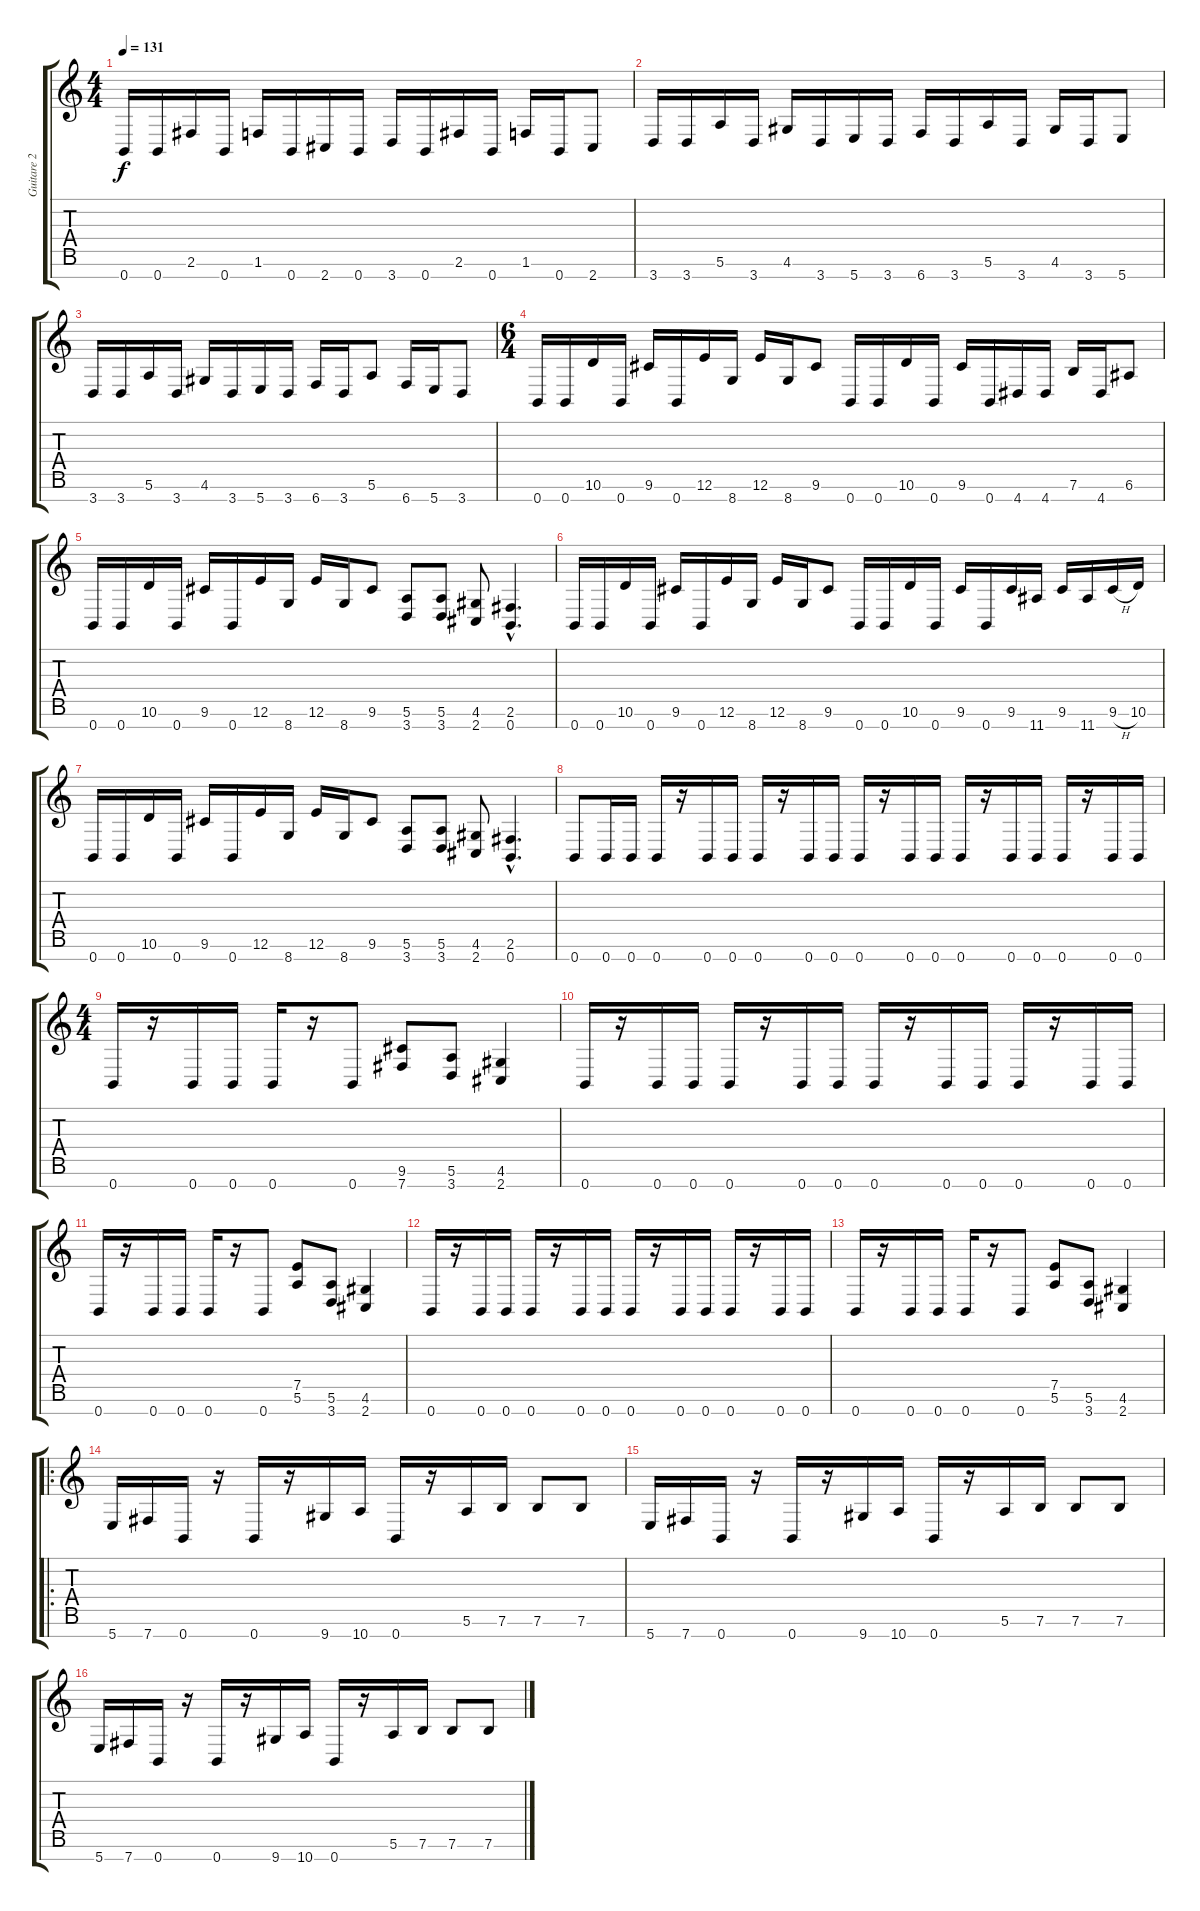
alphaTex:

\track ("Guitare 2" "Guitare 2") {instrument distortionguitar}
\staff {score tabs}
\tuning (E4 B3 G3 D3 A2 E2 B1) {hide}
\ts (4 4)
\tempo 131
\clef g2
\ks c
0.7.16{dy f} 0.7.16 2.6.16 0.7.16 1.6.16 0.7.16 2.7.16 0.7.16 3.7.16 0.7.16 2.6.16 0.7.16 1.6.16 0.7.16 2.7.8 |
3.7.16 3.7.16 5.6.16 3.7.16 4.6.16 3.7.16 5.7.16 3.7.16 6.7.16 3.7.16 5.6.16 3.7.16 4.6.16 3.7.16 5.7.8 |
3.7.16 3.7.16 5.6.16 3.7.16 4.6.16 3.7.16 5.7.16 3.7.16 6.7.16 3.7.16 5.6.8 6.7.16 5.7.16 3.7.8 |
\ts (6 4)
0.7.16 0.7.16 10.6.16 0.7.16 9.6.16 0.7.16 12.6.16 8.7.16 12.6.16 8.7.16 9.6.8 0.7.16 0.7.16 10.6.16 0.7.16 9.6.16 0.7.16 4.7.16 4.7.16 7.6.16 4.7.16 6.6.8 |
0.7.16 0.7.16 10.6.16 0.7.16 9.6.16 0.7.16 12.6.16 8.7.16 12.6.16 8.7.16 9.6.8 (5.6 3.7).8 (5.6 3.7).8 (4.6 2.7).8 (2.6{hac} 0.7{hac}).4{d} |
0.7.16 0.7.16 10.6.16 0.7.16 9.6.16 0.7.16 12.6.16 8.7.16 12.6.16 8.7.16 9.6.8 0.7.16 0.7.16 10.6.16 0.7.16 9.6.16 0.7.16 9.6.16 11.7.16 9.6.16 11.7.16 9.6{h}.16 10.6.16 |
0.7.16 0.7.16 10.6.16 0.7.16 9.6.16 0.7.16 12.6.16 8.7.16 12.6.16 8.7.16 9.6.8 (5.6 3.7).8 (5.6 3.7).8 (4.6 2.7).8 (2.6{hac} 0.7{hac}).4{d} |
0.7.8 0.7.16 0.7.16 0.7.16 r.16 0.7.16 0.7.16 0.7.16 r.16 0.7.16 0.7.16 0.7.16 r.16 0.7.16 0.7.16 0.7.16 r.16 0.7.16 0.7.16 0.7.16 r.16 0.7.16 0.7.16 |
\ts (4 4)
0.7.16 r.16 0.7.16 0.7.16 0.7.16 r.16 0.7.8 (9.6 7.7).8 (5.6 3.7).8 (4.6 2.7).4 |
0.7.16 r.16 0.7.16 0.7.16 0.7.16 r.16 0.7.16 0.7.16 0.7.16 r.16 0.7.16 0.7.16 0.7.16 r.16 0.7.16 0.7.16 |
0.7.16 r.16 0.7.16 0.7.16 0.7.16 r.16 0.7.8 (7.5 5.6).8 (5.6 3.7).8 (4.6 2.7).4 |
0.7.16 r.16 0.7.16 0.7.16 0.7.16 r.16 0.7.16 0.7.16 0.7.16 r.16 0.7.16 0.7.16 0.7.16 r.16 0.7.16 0.7.16 |
0.7.16 r.16 0.7.16 0.7.16 0.7.16 r.16 0.7.8 (7.5 5.6).8 (5.6 3.7).8 (4.6 2.7).4 |
\ro
5.7.16 7.7.16 0.7.16 r.16 0.7.16 r.16 9.7.16 10.7.16 0.7.16 r.16 5.6.16 7.6.16 7.6.8 7.6.8 |
5.7.16 7.7.16 0.7.16 r.16 0.7.16 r.16 9.7.16 10.7.16 0.7.16 r.16 5.6.16 7.6.16 7.6.8 7.6.8 |
5.7.16 7.7.16 0.7.16 r.16 0.7.16 r.16 9.7.16 10.7.16 0.7.16 r.16 5.6.16 7.6.16 7.6.8 7.6.8
